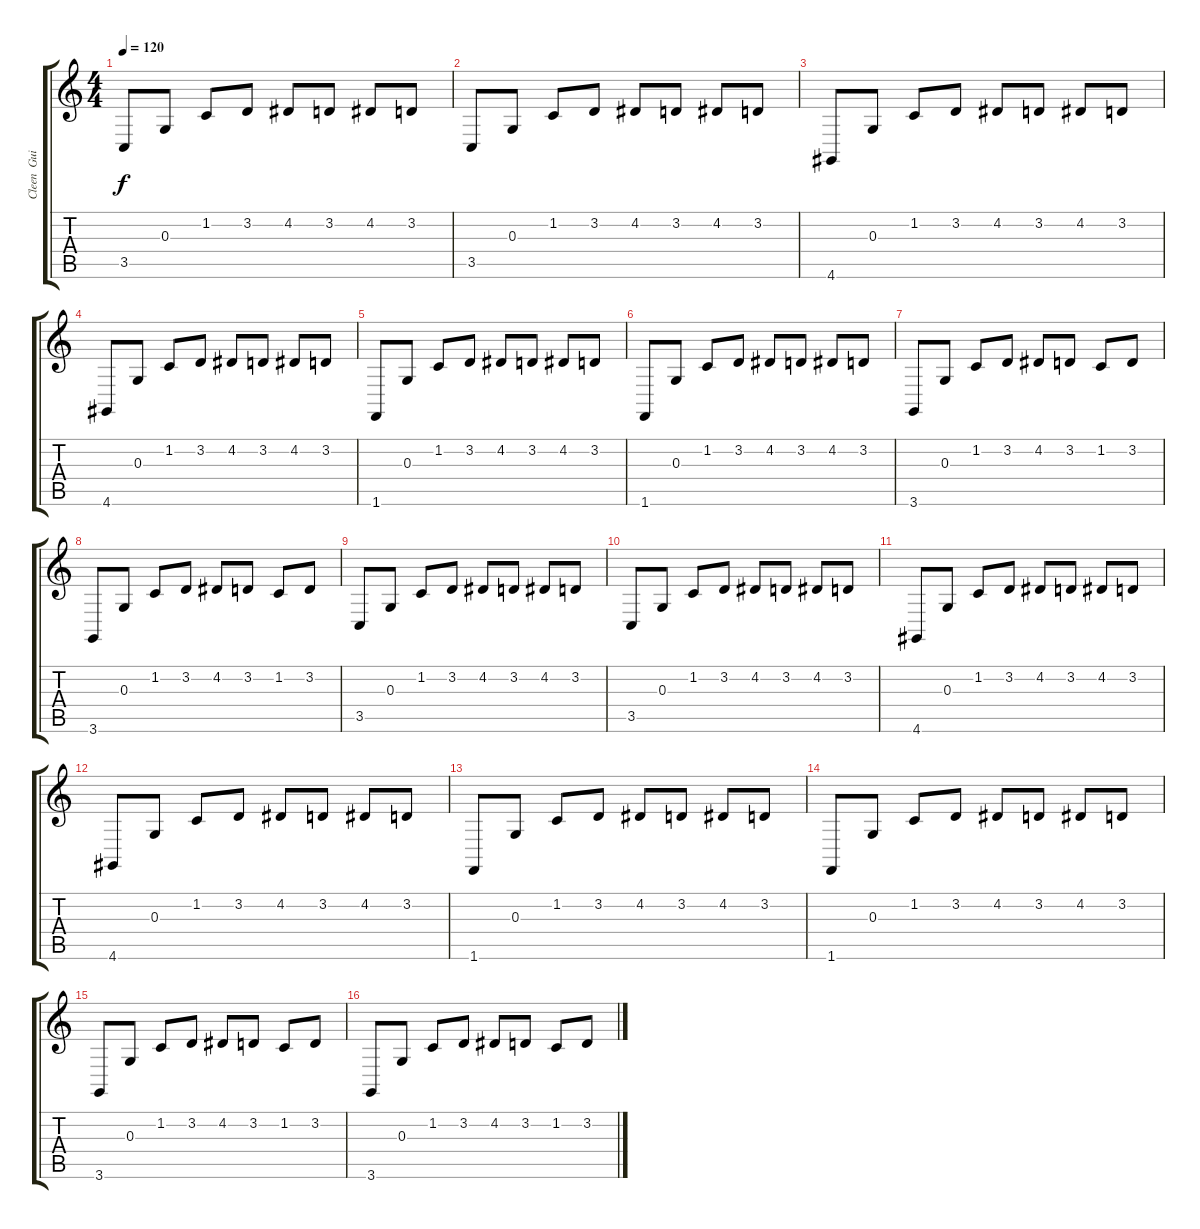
\track ("Cleen  Guitar" "Cleen  Gui") {instrument harpsichord}
\staff {score tabs}
\tuning (E4 B3 G3 D3 A2 E2) {hide}
\ts (4 4)
\tempo 120
\clef g2
\ks c
3.5.8{dy f} 0.3.8 1.2.8 3.2.8 4.2.8 3.2.8 4.2.8 3.2.8 |
3.5.8 0.3.8 1.2.8 3.2.8 4.2.8 3.2.8 4.2.8 3.2.8 |
4.6.8 0.3.8 1.2.8 3.2.8 4.2.8 3.2.8 4.2.8 3.2.8 |
4.6.8 0.3.8 1.2.8 3.2.8 4.2.8 3.2.8 4.2.8 3.2.8 |
1.6.8 0.3.8 1.2.8 3.2.8 4.2.8 3.2.8 4.2.8 3.2.8 |
1.6.8 0.3.8 1.2.8 3.2.8 4.2.8 3.2.8 4.2.8 3.2.8 |
3.6.8 0.3.8 1.2.8 3.2.8 4.2.8 3.2.8 1.2.8 3.2.8 |
3.6.8 0.3.8 1.2.8 3.2.8 4.2.8 3.2.8 1.2.8 3.2.8 |
3.5.8 0.3.8 1.2.8 3.2.8 4.2.8 3.2.8 4.2.8 3.2.8 |
3.5.8 0.3.8 1.2.8 3.2.8 4.2.8 3.2.8 4.2.8 3.2.8 |
4.6.8 0.3.8 1.2.8 3.2.8 4.2.8 3.2.8 4.2.8 3.2.8 |
4.6.8 0.3.8 1.2.8 3.2.8 4.2.8 3.2.8 4.2.8 3.2.8 |
1.6.8 0.3.8 1.2.8 3.2.8 4.2.8 3.2.8 4.2.8 3.2.8 |
1.6.8 0.3.8 1.2.8 3.2.8 4.2.8 3.2.8 4.2.8 3.2.8 |
3.6.8 0.3.8 1.2.8 3.2.8 4.2.8 3.2.8 1.2.8 3.2.8 |
3.6.8 0.3.8 1.2.8 3.2.8 4.2.8 3.2.8 1.2.8 3.2.8
